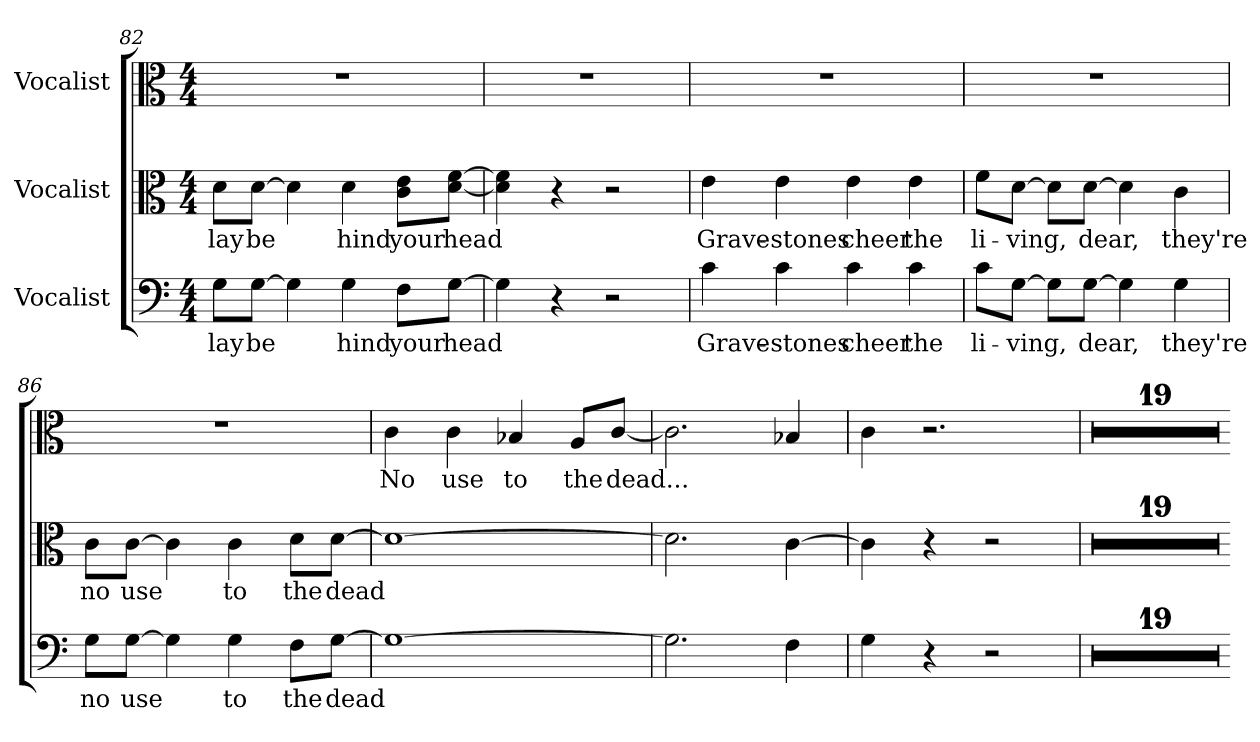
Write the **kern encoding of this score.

**kern	**text	**kern	**text	**kern	**text
*part3	*part3	*part2	*part2	*part1	*part1
*staff3	*staff3	*staff2	*staff2	*staff1	*staff1
*I"Vocalist	*	*I"Vocalist	*	*I"Vocalist	*
*clefF4	*	*clefC3	*	*clefC3	*
*M4/4	*	*M4/4	*	*M4/4	*
=82	=82	=82	=82	=82	=82
8G\L	lay	8d\L	lay	1r	.
[8G\J	be	[8d\J	be	.	.
4G]	_	4d]	_	.	.
4G	hind	4d	hind	.	.
8F\L	your	8c\ 8e\L	your	.	.
[8G\J	head	[8d\ [8f\J	head	.	.
=83	=83	=83	=83	=83	=83
4G]	_	4d] 4f]	_	1r	.
4r	.	4r	.	.	.
2r	.	2r	.	.	.
=84	=84	=84	=84	=84	=84
4c	Grave-	4e	Grave-	1r	.
4c	-stones	4e	-stones	.	.
4c	cheer	4e	cheer	.	.
4c	the	4e	the	.	.
=85	=85	=85	=85	=85	=85
8c\L	li-	8f\L	li-	1r	.
[8G\J	-ving,	[8d\J	-ving,	.	.
8G\L]	_	8d\L]	_	.	.
[8G\J	dear,	[8d\J	dear,	.	.
4G]	_	4d]	_	.	.
4G	they're	4c	they're	.	.
=86	=86	=86	=86	=86	=86
8G\L	no	8c\L	no	1r	.
[8G\J	use	[8c\J	use	.	.
4G]	_	4c]	_	.	.
4G	to	4c	to	.	.
8F\L	the	8d\L	the	.	.
[8G\J	dead	[8d\J	dead	.	.
=87	=87	=87	=87	=87	=87
1G_	_	1d_	_	4c	No
.	.	.	.	4c	use
.	.	.	.	4B-X	to
.	.	.	.	8A/L	the
.	.	.	.	[8c/J	dead...
=88	=88	=88	=88	=88	=88
2.G]	_	2.d]	_	2.c]	_
4F	_	[4c	_	4B-X	_
=89	=89	=89	=89	=89	=89
4G	_	4c]	_	4c	_
4r	.	4r	.	2.r	.
2r	.	2r	.	.	.
=90	=90	=90	=90	=90	=90
1r	.	1r	.	1r	.
=91	=91	=91	=91	=91	=91
1r	.	1r	.	1r	.
=92	=92	=92	=92	=92	=92
1r	.	1r	.	1r	.
=93	=93	=93	=93	=93	=93
1r	.	1r	.	1r	.
=94	=94	=94	=94	=94	=94
1r	.	1r	.	1r	.
=95	=95	=95	=95	=95	=95
1r	.	1r	.	1r	.
=96	=96	=96	=96	=96	=96
1r	.	1r	.	1r	.
=97	=97	=97	=97	=97	=97
1r	.	1r	.	1r	.
=98	=98	=98	=98	=98	=98
1r	.	1r	.	1r	.
=99	=99	=99	=99	=99	=99
1r	.	1r	.	1r	.
=100	=100	=100	=100	=100	=100
1r	.	1r	.	1r	.
=101	=101	=101	=101	=101	=101
1r	.	1r	.	1r	.
=102	=102	=102	=102	=102	=102
1r	.	1r	.	1r	.
=103	=103	=103	=103	=103	=103
1r	.	1r	.	1r	.
=104	=104	=104	=104	=104	=104
1r	.	1r	.	1r	.
=105	=105	=105	=105	=105	=105
1r	.	1r	.	1r	.
=106	=106	=106	=106	=106	=106
1r	.	1r	.	1r	.
=107	=107	=107	=107	=107	=107
1r	.	1r	.	1r	.
=108	=108	=108	=108	=108	=108
1r	.	1r	.	1r	.
=-	=-	=-	=-	=-	=-
*-	*-	*-	*-	*-	*-
